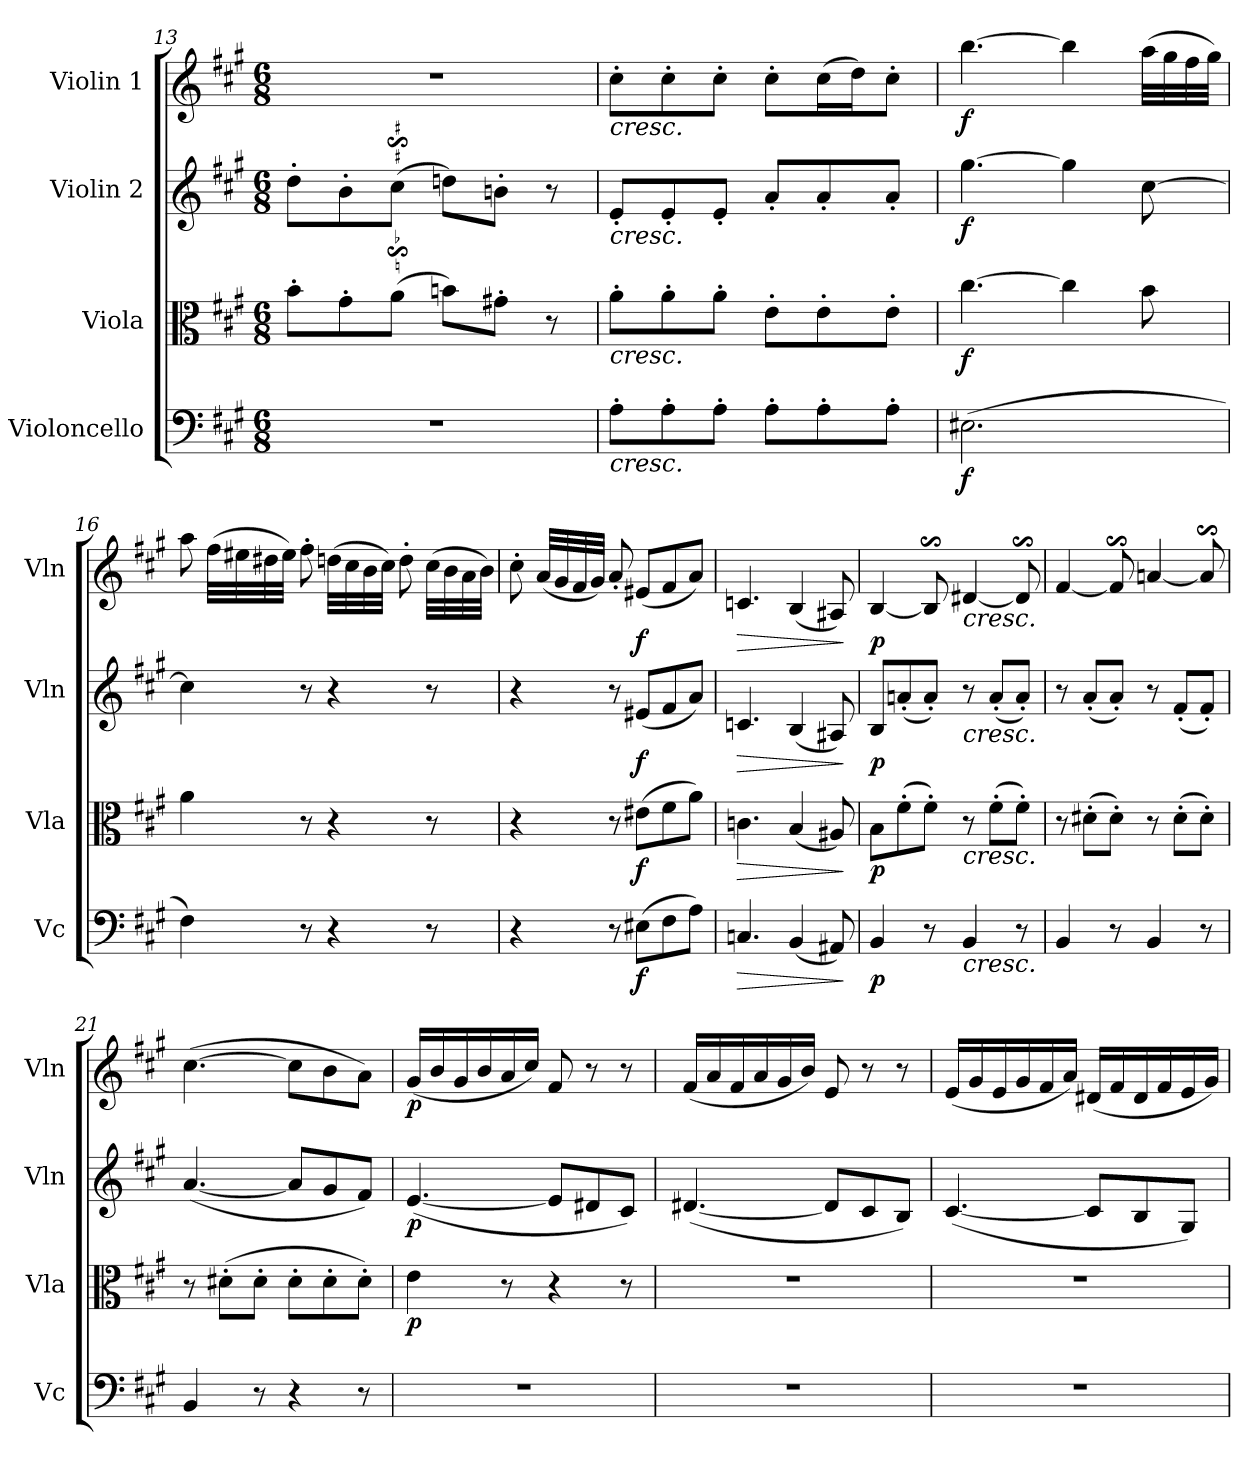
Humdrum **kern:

**kern	**dynam	**kern	**dynam	**kern	**dynam	**kern	**dynam
*part4	*part4	*part3	*part3	*part2	*part2	*part1	*part1
*staff4	*staff4	*staff3	*staff3	*staff2	*staff2	*staff1	*staff1
*I"Violoncello	*	*I"Viola	*	*I"Violin 2	*	*I"Violin 1	*
*I'Vc	*	*I'Vla	*	*I'Vln	*	*I'Vln	*
*clefF4	*	*clefC3	*	*clefG2	*	*clefG2	*
*k[f#c#g#]	*	*k[f#c#g#]	*	*k[f#c#g#]	*	*k[f#c#g#]	*
*M6/8	*	*M6/8	*	*M6/8	*	*M6/8	*
=13	=13	=13	=13	=13	=13	=13	=13
2.r	.	8b'\L	.	8dd'\L	.	2.r	.
.	.	8g#'\	.	8b'\	.	.	.
.	.	(>8as$Ss\J	.	(>8cc#s$sS\J	.	.	.
.	.	8b\L)	.	8dd\L)	.	.	.
.	.	8g#'\J	.	8b'\J	.	.	.
.	.	8r	.	8r	.	.	.
=14	=14	=14	=14	=14	=14	=14	=14
!	!	!	!	!	!	!LO:TX:b:i:t=cresc.	!
!	!	!	!	!LO:TX:b:i:t=cresc.	!	!	!
!	!	!LO:TX:b:i:t=cresc.	!	!	!	!	!
!LO:TX:b:i:t=cresc.	!	!	!	!	!	!	!
8A'\L	.	8a'\L	.	8e'/L	.	8cc#'\L	.
8A'\	.	8a'\	.	8e'/	.	8cc#'\	.
8A'\J	.	8a'\J	.	8e'/J	.	8cc#'\J	.
8A'\L	.	8e'\L	.	8a'/L	.	8cc#'\L	.
8A'\	.	8e'\	.	8a'/	.	(>16cc#\L	.
.	.	.	.	.	.	16dd\J)	.
8A'\J	.	8e'\J	.	8a'/J	.	8cc#'\J	.
=15	=15	=15	=15	=15	=15	=15	=15
!	!LO:DY:b	!	!LO:DY:b	!	!LO:DY:b	!	!LO:DY:b
(>2.E#X\	f	[4.cc#\	f	[4.gg#\	f	[4.bb\	f
.	.	4cc#\]	.	4gg#\]	.	4bb\]	.
.	.	8b\	.	[8cc#\	.	(>32aa\LLL	.
.	.	.	.	.	.	32gg#\	.
.	.	.	.	.	.	32ff#\	.
.	.	.	.	.	.	32gg#\JJJ)	.
!!LO:PB:g=z
=16	=16	=16	=16	=16	=16	=16	=16
4F#\)	.	4a\	.	4cc#\]	.	8aa\	.
.	.	.	.	.	.	(>32ff#\LLL	.
.	.	.	.	.	.	32ee#X\	.
.	.	.	.	.	.	32dd#X\	.
.	.	.	.	.	.	32ee#\JJJ)	.
8r	.	8r	.	8r	.	8ff#'\	.
4r	.	4r	.	4r	.	(>32ddn\LLL	.
.	.	.	.	.	.	32cc#\	.
.	.	.	.	.	.	32b\	.
.	.	.	.	.	.	32cc#\JJJ)	.
.	.	.	.	.	.	8dd'\	.
8r	.	8r	.	8r	.	(>32cc#\LLL	.
.	.	.	.	.	.	32b\	.
.	.	.	.	.	.	32a\	.
.	.	.	.	.	.	32b\JJJ)	.
=17	=17	=17	=17	=17	=17	=17	=17
4r	.	4r	.	4r	.	8cc#'\	.
.	.	.	.	.	.	(<32a/LLL	.
.	.	.	.	.	.	32g#/	.
.	.	.	.	.	.	32f#/	.
.	.	.	.	.	.	32g#/JJJ)	.
8r	.	8r	.	8r	.	8a'/	.
!	!LO:DY:b	!	!LO:DY:b	!	!LO:DY:b	!	!LO:DY:b
(>8E#X\L	f	(>8e#X\L	f	(<8e#X/L	f	(<8e#X/L	f
8F#\	.	8f#\	.	8f#/	.	8f#/	.
8A\J)	.	8a\J)	.	8a/J)	.	8a/J)	.
=18	=18	=18	=18	=18	=18	=18	=18
!	!LO:HP:b	!	!LO:HP:b	!	!LO:HP:b	!	!LO:HP:b
4.Cn/	>	4.cn\	>	4.cn/	>	4.cn/	>
(<4BB/	.	(<4B/	.	(<4B/	.	(<4B/	.
8AA#X/)	.	8A#X/)	.	8A#X/)	.	8A#X/)	.
.	]	.	]	.	]	.	]
=19	=19	=19	=19	=19	=19	=19	=19
!	!LO:DY:b	!	!LO:DY:b	!	!LO:DY:b	!	!LO:DY:b
4BB/	p	8B\L	p	8B/L	p	[4B/	p
.	.	(>8f#'\	.	(<8an'/	.	.	.
8r	.	8f#'\J)	.	8a'/J)	.	8Bs$SS/]	.
!	!	!	!	!	!	!LO:TX:b:i:t=cresc.	!
!	!	!	!	!LO:TX:b:i:t=cresc.	!	!	!
!	!	!LO:TX:b:i:t=cresc.	!	!	!	!	!
!LO:TX:b:i:t=cresc.	!	!	!	!	!	!	!
4BB/	.	8r	.	8r	.	[4d#X/	.
.	.	(>8f#'\L	.	(<8a'/L	.	.	.
8r	.	8f#'\J)	.	8a'/J)	.	8d#s$sS/]	.
=20	=20	=20	=20	=20	=20	=20	=20
4BB/	.	8r	.	8r	.	[4f#/	.
.	.	(>8d#X'\L	.	(<8a'/L	.	.	.
8r	.	8d#'\J)	.	8a'/J)	.	8f#s$SS/]	.
4BB/	.	8r	.	8r	.	[4an/	.
.	.	(>8d#'\L	.	(<8f#'/L	.	.	.
8r	.	8d#'\J)	.	8f#'/J)	.	8as$Ss/]	.
!!LO:LB:g=z
=21	=21	=21	=21	=21	=21	=21	=21
4BB/	.	8r	.	(<[4.a/	.	(>[4.cc#\	.
.	.	(>8d#X'\L	.	.	.	.	.
8r	.	8d#'\J	.	.	.	.	.
4r	.	8d#'\L	.	8a/L]	.	8cc#\L]	.
.	.	8d#'\	.	8g#/	.	8b\	.
8r	.	8d#'\J)	.	8f#/J)	.	8a\J)	.
=22	=22	=22	=22	=22	=22	=22	=22
!	!	!	!LO:DY:b	!	!LO:DY:b	!	!LO:DY:b
2.r	.	4e\	p	(<[4.e/	p	(<16g#/LL	p
.	.	.	.	.	.	16b/	.
.	.	.	.	.	.	16g#/	.
.	.	.	.	.	.	16b/	.
.	.	8r	.	.	.	16a/	.
.	.	.	.	.	.	16cc#/JJ)	.
.	.	4r	.	8e/L]	.	8f#/	.
.	.	.	.	8d#X/	.	8r	.
.	.	8r	.	8c#/J)	.	8r	.
=23	=23	=23	=23	=23	=23	=23	=23
2.r	.	2.r	.	(<[4.d#X/	.	(<16f#/LL	.
.	.	.	.	.	.	16a/	.
.	.	.	.	.	.	16f#/	.
.	.	.	.	.	.	16a/	.
.	.	.	.	.	.	16g#/	.
.	.	.	.	.	.	16b/JJ)	.
.	.	.	.	8d#/L]	.	8e/	.
.	.	.	.	8c#/	.	8r	.
.	.	.	.	8B/J)	.	8r	.
=24	=24	=24	=24	=24	=24	=24	=24
2.r	.	2.r	.	(<[4.c#/	.	(<16e/LL	.
.	.	.	.	.	.	16g#/	.
.	.	.	.	.	.	16e/	.
.	.	.	.	.	.	16g#/	.
.	.	.	.	.	.	16f#/	.
.	.	.	.	.	.	16a/JJ)	.
.	.	.	.	8c#/L]	.	(<16d#X/LL	.
.	.	.	.	.	.	16f#/	.
.	.	.	.	8B/	.	16d#/	.
.	.	.	.	.	.	16f#/	.
.	.	.	.	8G#/J)	.	16e/	.
.	.	.	.	.	.	16g#/JJ)	.
=	=	=	=	=	=	=	=
*-	*-	*-	*-	*-	*-	*-	*-
